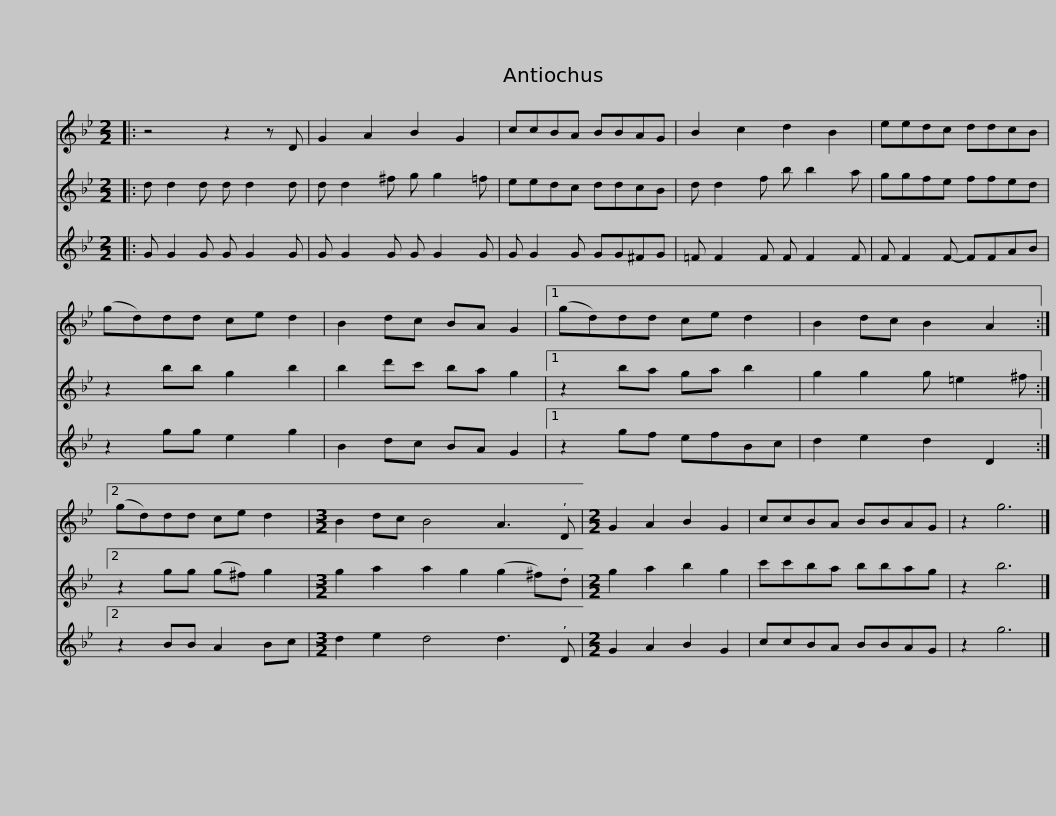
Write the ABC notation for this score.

X:1
%%score 1 2 3
L:1/8
M:2/2
I:linebreak $
K:Gmin
V:1 treble
V:2 treble
V:3 treble
V:1
|: z4 z2 z D | G2 A2 B2 G2 | ccBA BBAG | B2 c2 d2 B2 |$ eedc ddcB | %5
 (gd)dd ce d2 | B2 dc BA G2 |1 (gd)dd ce d2 | B2 dc B2 A2 :|2$ (gd)dd ce d2 | %10
[M:3/2] B2 dc B4 A3 D |[M:2/2] G2 A2 B2 G2 | ccBA BBAG | z2 g6 |] %14
V:2
|: d d2 d d d2 d | d d2 ^f g g2 =f | eedc ddcB | d d2 f b b2 a |$ ggfe ffed | %5
 z2 bb g2 b2 | b2 d'c' ba g2 |1 z2 ba ga b2 | g2 g2 g =e2 ^f :|2$ z2 gg (g^f) g2 | %10
[M:3/2] g2 a2 a2 g2 (g2 ^f)d |[M:2/2] g2 a2 b2 g2 | c'c'ba bbag | z2 b6 |] %14
V:3
|: G G2 G G G2 G | G G2 G G G2 G | G G2 G GG^FG | =F F2 F F F2 F |$ F F2 F- FFAB | %5
 z2 gg e2 g2 | B2 dc BA G2 |1 z2 gf efBc | d2 e2 d2 D2 :|2$ z2 BB A2 Bc | %10
[M:3/2] d2 e2 d4 d3 D |[M:2/2] G2 A2 B2 G2 | ccBA BBAG | z2 g6 |] %14
